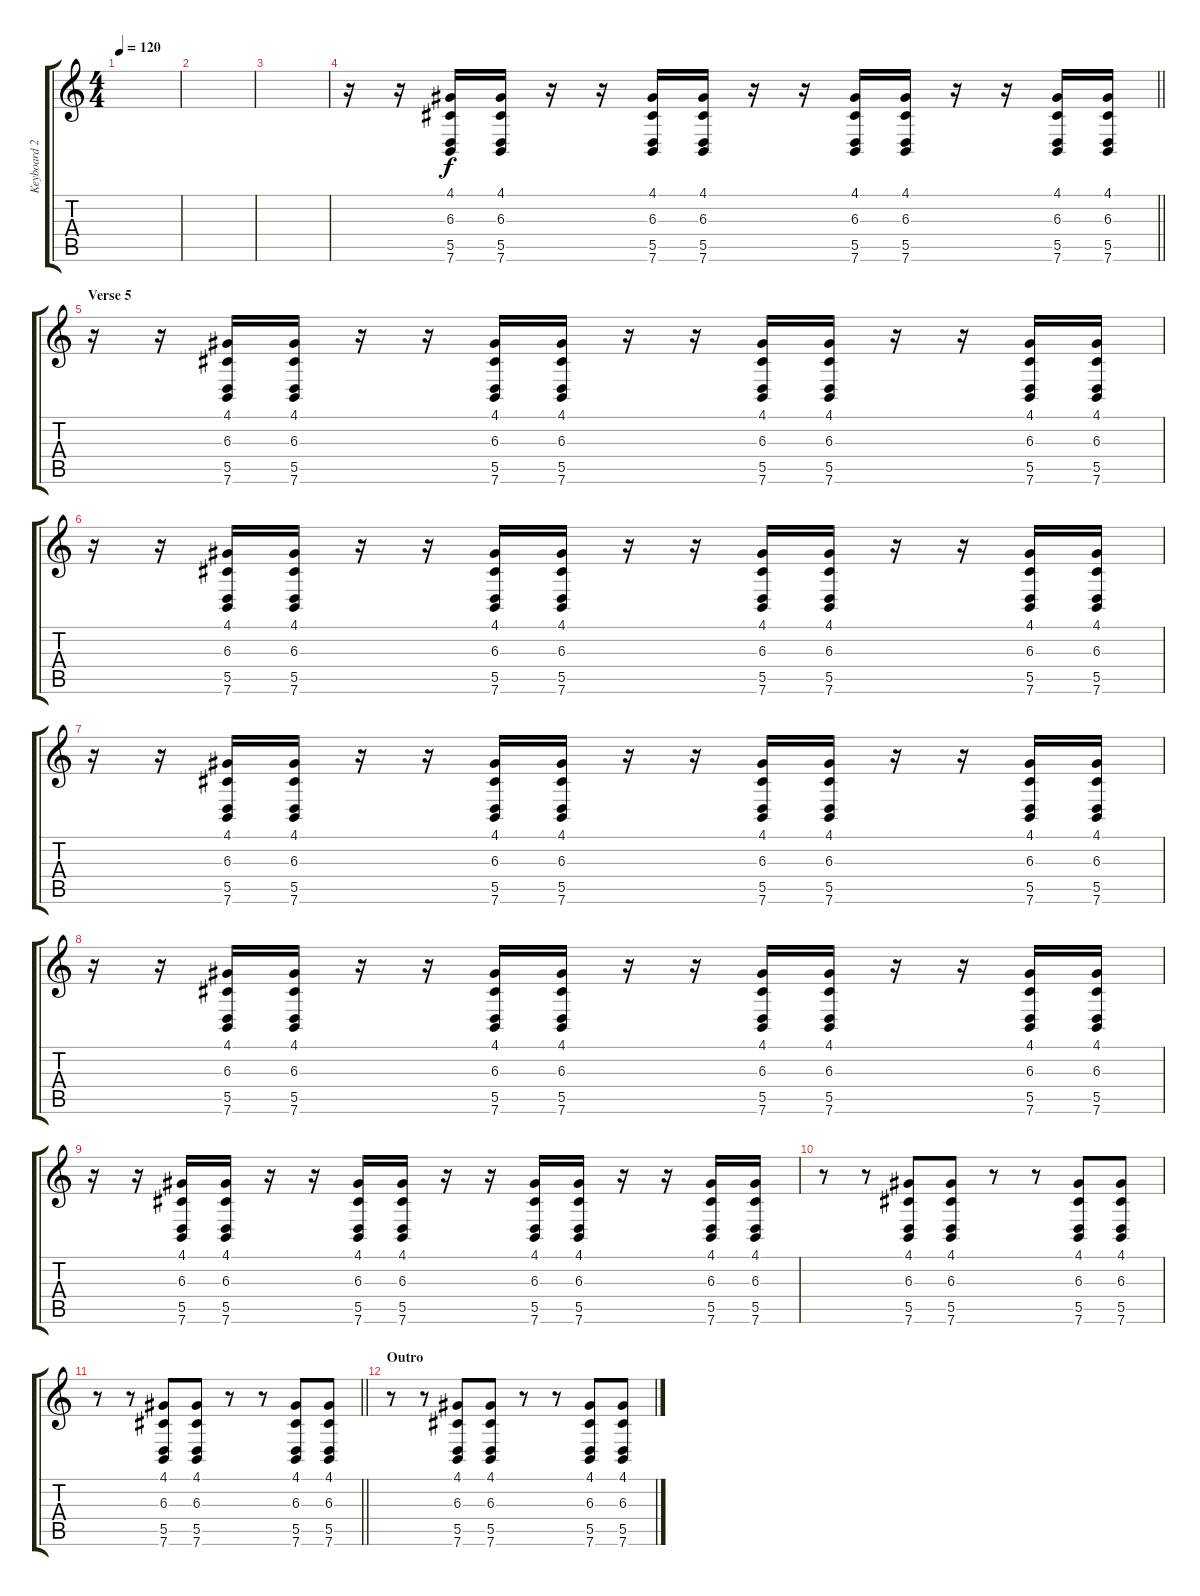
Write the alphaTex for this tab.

\track ("Keyboard 2" "Keyboard 2") {instrument lead1square}
\staff {score tabs}
\tuning (E4 B3 G3 D3 A2 E2) {hide}
\ts (4 4)
\tempo 120
\clef g2
\ks c
|
|
|
\barLineRight lightlight
r.16 r.16 (4.1 6.3 5.5 7.6).16 (4.1 6.3 5.5 7.6).16 r.16 r.16 (4.1 6.3 5.5 7.6).16 (4.1 6.3 5.5 7.6).16 r.16 r.16 (4.1 6.3 5.5 7.6).16 (4.1 6.3 5.5 7.6).16 r.16 r.16 (4.1 6.3 5.5 7.6).16 (4.1 6.3 5.5 7.6).16 |
\section ("" "Verse 5")
r.16 r.16 (4.1 6.3 5.5 7.6).16 (4.1 6.3 5.5 7.6).16 r.16 r.16 (4.1 6.3 5.5 7.6).16 (4.1 6.3 5.5 7.6).16 r.16 r.16 (4.1 6.3 5.5 7.6).16 (4.1 6.3 5.5 7.6).16 r.16 r.16 (4.1 6.3 5.5 7.6).16 (4.1 6.3 5.5 7.6).16 |
r.16 r.16 (4.1 6.3 5.5 7.6).16 (4.1 6.3 5.5 7.6).16 r.16 r.16 (4.1 6.3 5.5 7.6).16 (4.1 6.3 5.5 7.6).16 r.16 r.16 (4.1 6.3 5.5 7.6).16 (4.1 6.3 5.5 7.6).16 r.16 r.16 (4.1 6.3 5.5 7.6).16 (4.1 6.3 5.5 7.6).16 |
r.16 r.16 (4.1 6.3 5.5 7.6).16 (4.1 6.3 5.5 7.6).16 r.16 r.16 (4.1 6.3 5.5 7.6).16 (4.1 6.3 5.5 7.6).16 r.16 r.16 (4.1 6.3 5.5 7.6).16 (4.1 6.3 5.5 7.6).16 r.16 r.16 (4.1 6.3 5.5 7.6).16 (4.1 6.3 5.5 7.6).16 |
r.16 r.16 (4.1 6.3 5.5 7.6).16 (4.1 6.3 5.5 7.6).16 r.16 r.16 (4.1 6.3 5.5 7.6).16 (4.1 6.3 5.5 7.6).16 r.16 r.16 (4.1 6.3 5.5 7.6).16 (4.1 6.3 5.5 7.6).16 r.16 r.16 (4.1 6.3 5.5 7.6).16 (4.1 6.3 5.5 7.6).16 |
r.16 r.16 (4.1 6.3 5.5 7.6).16 (4.1 6.3 5.5 7.6).16 r.16 r.16 (4.1 6.3 5.5 7.6).16 (4.1 6.3 5.5 7.6).16 r.16 r.16 (4.1 6.3 5.5 7.6).16 (4.1 6.3 5.5 7.6).16 r.16 r.16 (4.1 6.3 5.5 7.6).16 (4.1 6.3 5.5 7.6).16 |
r.8 r.8 (4.1 6.3 5.5 7.6).8 (4.1 6.3 5.5 7.6).8 r.8 r.8 (4.1 6.3 5.5 7.6).8 (4.1 6.3 5.5 7.6).8 |
\barLineRight lightlight
r.8 r.8 (4.1 6.3 5.5 7.6).8 (4.1 6.3 5.5 7.6).8 r.8 r.8 (4.1 6.3 5.5 7.6).8 (4.1 6.3 5.5 7.6).8 |
\section ("" "Outro")
r.8 r.8 (4.1 6.3 5.5 7.6).8 (4.1 6.3 5.5 7.6).8 r.8 r.8 (4.1 6.3 5.5 7.6).8 (4.1 6.3 5.5 7.6).8
